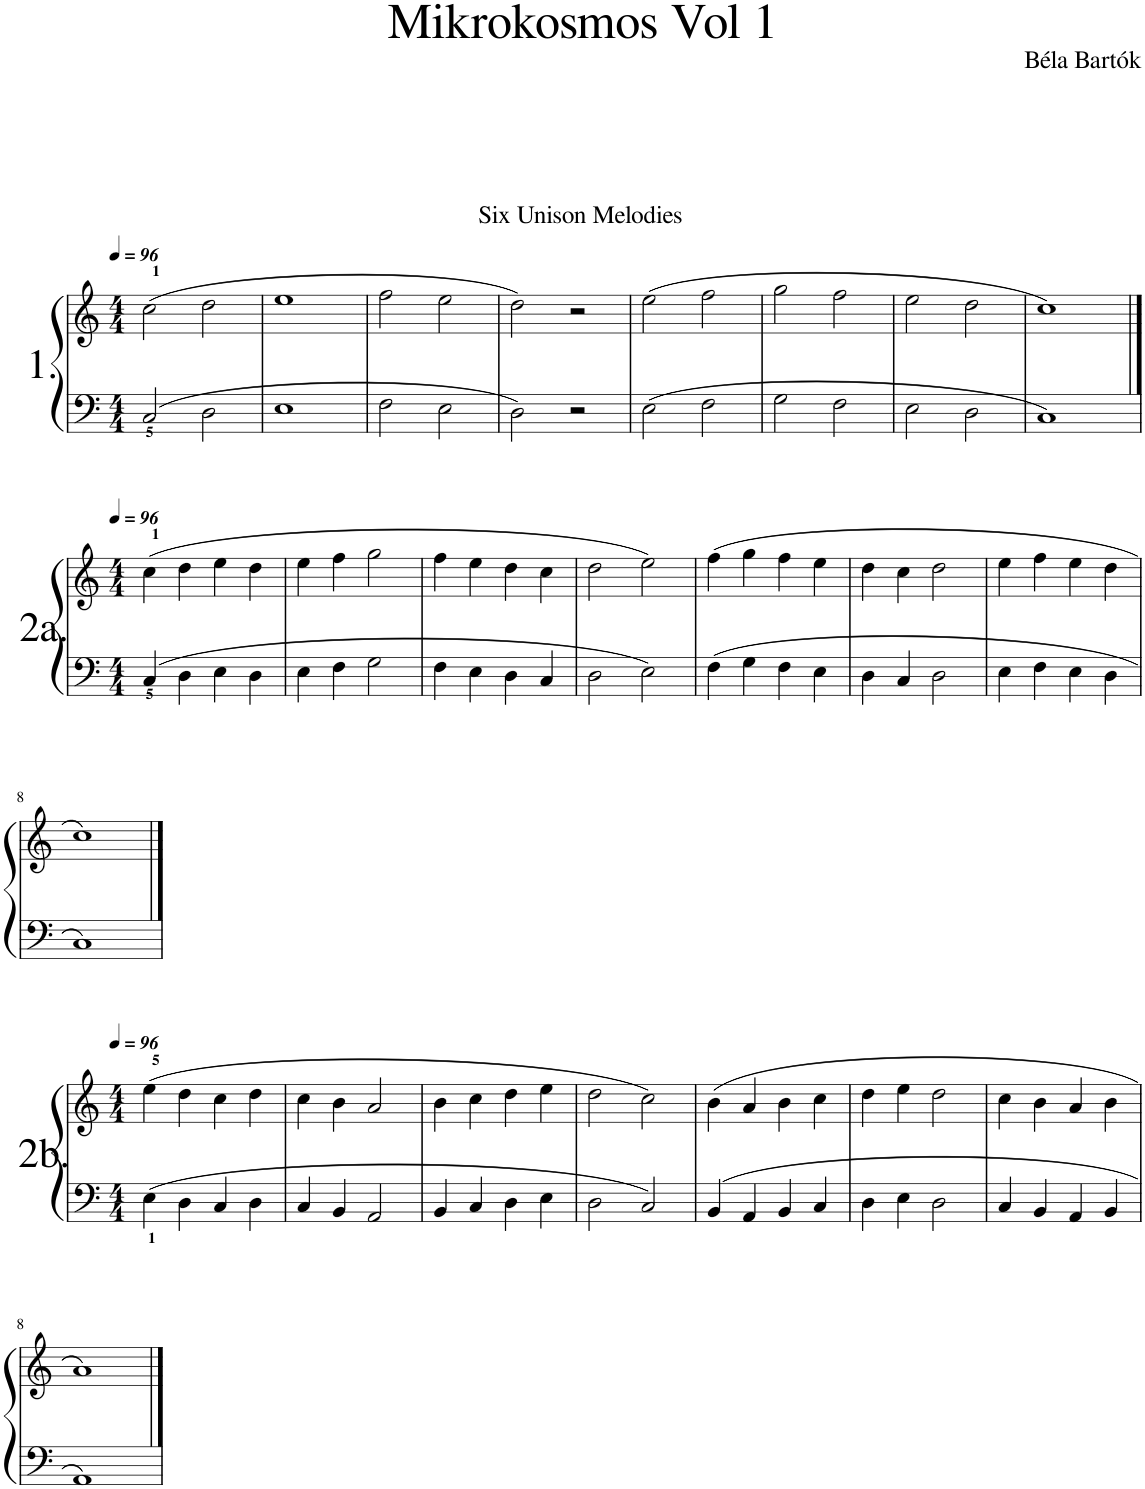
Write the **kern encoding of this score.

**kern	**kern
*part1	*part1
*staff2	*staff1
*I"Piano	*
*I'Pno.	*
*clefF4	*clefG2
*k[]	*k[]
*M4/4	*M4/4
*MM96	*MM96
=1	=1
2C/	(2cc\
2D\	2dd\
=2	=2
1E	1ee
=3	=3
2F\	2ff\
2E\	2ee\
=4	=4
2D\	2dd\)
2r	2r
=5	=5
2E\	(2ee\
2F\	2ff\
=6	=6
2G\	2gg\
2F\	2ff\
=7	=7
2E\	2ee\
2D\	2dd\
=8	=8
1C	1cc)
!!LO:LB:g=z
==1	==1
*M4/4	*M4/4
*	*MM96
4C/	(4cc\
4D\	4dd\
4E\	4ee\
4D\	4dd\
=2	=2
4E\	4ee\
4F\	4ff\
2G\	2gg\
=3	=3
4F\	4ff\
4E\	4ee\
4D\	4dd\
4C/	4cc\
=4	=4
2D\	2dd\
2E\	2ee\)
=5	=5
4F\	(4ff\
4G\	4gg\
4F\	4ff\
4E\	4ee\
=6	=6
4D\	4dd\
4C/	4cc\
2D\	2dd\
=7	=7
4E\	4ee\
4F\	4ff\
4E\	4ee\
4D\	4dd\
!!LO:LB:g=z
=8	=8
1C	1cc)
!!LO:LB:g=z
==1	==1
*M4/4	*M4/4
*	*MM96
4E<\	(4ee\
4D\	4dd\
4C/	4cc\
4D\	4dd\
=2	=2
4C/	4cc\
4BB/	4b\
2AA/	2a/
=3	=3
4BB/	4b\
4C/	4cc\
4D\	4dd\
4E\	4ee\
=4	=4
2D\	2dd\
2C/	2cc\)
=5	=5
4BB/	(4b\
4AA/	4a/
4BB/	4b\
4C/	4cc\
=6	=6
4D\	4dd\
4E\	4ee\
2D\	2dd\
=7	=7
4C/	4cc\
4BB/	4b\
4AA/	4a/
4BB/	4b\
!!LO:LB:g=z
=8	=8
1AA	1a)
==	==
*-	*-
